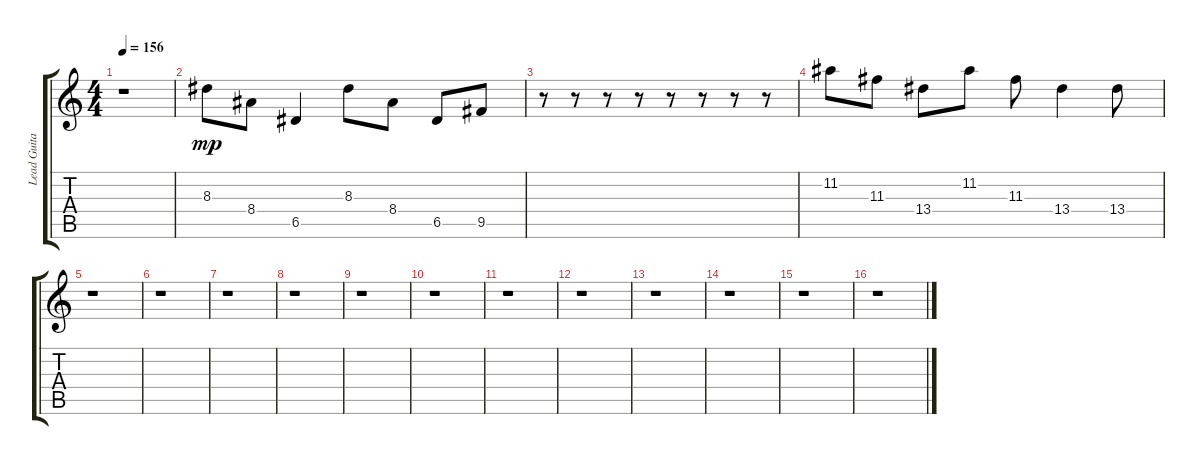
\track ("Lead Guitar" "Lead Guita") {instrument overdrivenguitar}
\staff {score tabs}
\tuning (E4 B3 G3 D3 A2 D2) {hide}
\ts (4 4)
\tempo 156
\clef g2
\ks c
r.1{dy f} |
8.3.8{dy mp} 8.4.8 6.5.4 8.3.8 8.4.8 6.5.8 9.5.8 |
r.8 r.8 r.8 r.8 r.8 r.8 r.8 r.8 |
11.2.8 11.3.8 13.4.8 11.2.8 11.3.8 13.4.4 13.4.8 |
r.1 |
r.1 |
r.1 |
r.1 |
r.1 |
r.1 |
r.1 |
r.1 |
r.1 |
r.1 |
r.1 |
r.1
